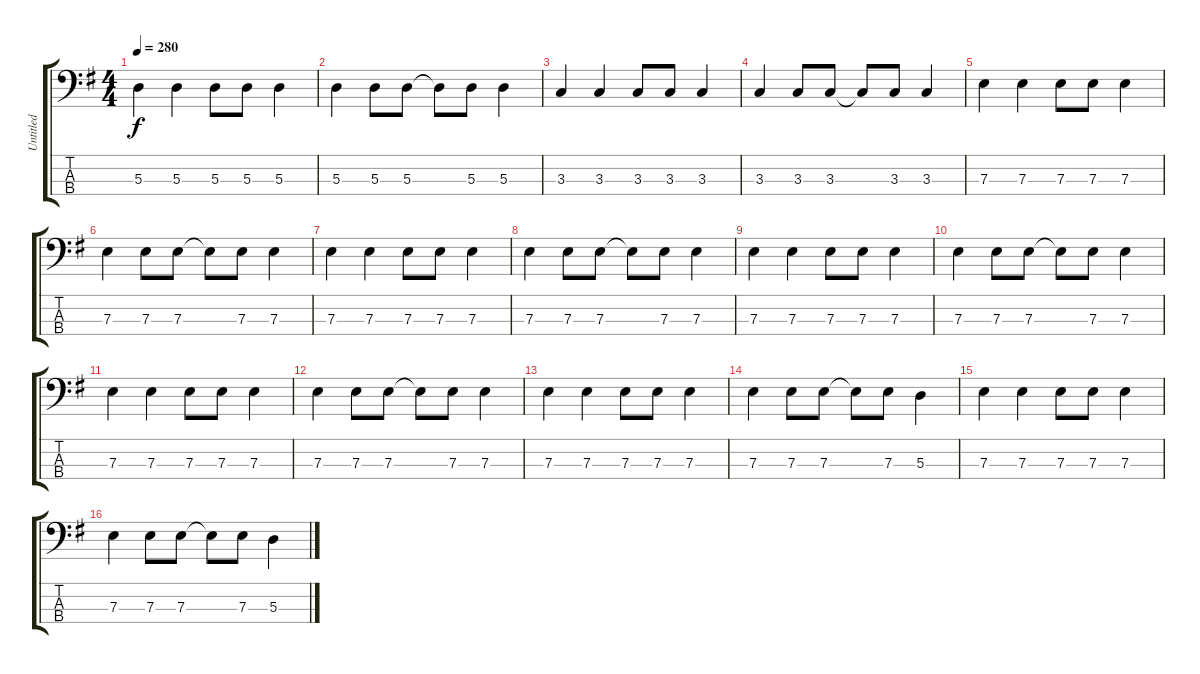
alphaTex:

\track ("Untitled" "Untitled") {instrument electricbassfinger}
\staff {score tabs}
\tuning (G2 D2 A1 E1) {hide}
\ts (4 4)
\tempo 280
\clef f4
\ks g
5.3.4{dy f} 5.3.4 5.3.8 5.3.8 5.3.4 |
5.3.4 5.3.8 5.3.8 5.3{t}.8 5.3.8 5.3.4 |
3.3.4 3.3.4 3.3.8 3.3.8 3.3.4 |
3.3.4 3.3.8 3.3.8 3.3{t}.8 3.3.8 3.3.4 |
7.3.4 7.3.4 7.3.8 7.3.8 7.3.4 |
7.3.4 7.3.8 7.3.8 7.3{t}.8 7.3.8 7.3.4 |
7.3.4 7.3.4 7.3.8 7.3.8 7.3.4 |
7.3.4 7.3.8 7.3.8 7.3{t}.8 7.3.8 7.3.4 |
7.3.4 7.3.4 7.3.8 7.3.8 7.3.4 |
7.3.4 7.3.8 7.3.8 7.3{t}.8 7.3.8 7.3.4 |
7.3.4 7.3.4 7.3.8 7.3.8 7.3.4 |
7.3.4 7.3.8 7.3.8 7.3{t}.8 7.3.8 7.3.4 |
7.3.4 7.3.4 7.3.8 7.3.8 7.3.4 |
7.3.4 7.3.8 7.3.8 7.3{t}.8 7.3.8 5.3.4 |
7.3.4 7.3.4 7.3.8 7.3.8 7.3.4 |
7.3.4 7.3.8 7.3.8 7.3{t}.8 7.3.8 5.3.4
